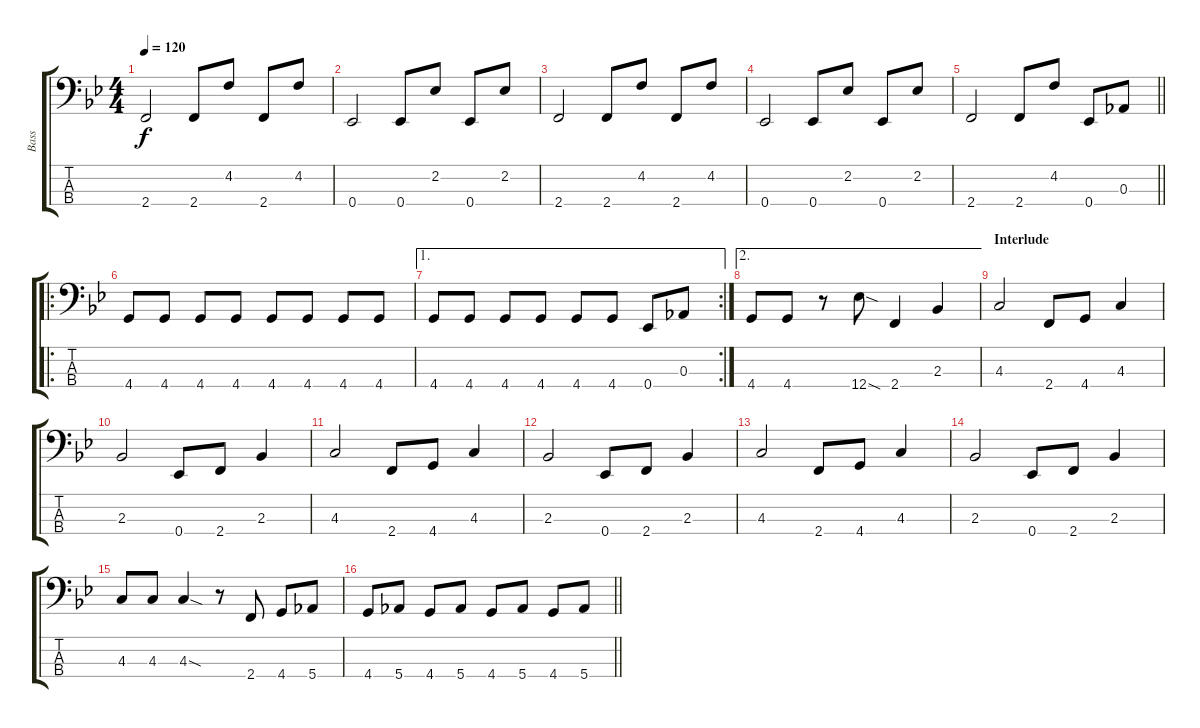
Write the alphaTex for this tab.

\track ("Bass" "Bass") {instrument electricbasspick}
\staff {score tabs}
\tuning (Gb2 Db2 Ab1 Eb1) {hide}
\ts (4 4)
\tempo 120
\clef f4
\ks bb
2.4.2{dy f} 2.4.8 4.2.8 2.4.8 4.2.8 |
0.4.2 0.4.8 2.2.8 0.4.8 2.2.8 |
2.4.2 2.4.8 4.2.8 2.4.8 4.2.8 |
0.4.2 0.4.8 2.2.8 0.4.8 2.2.8 |
\barLineRight lightlight
2.4.2 2.4.8 4.2.8 0.4.8 0.3.8 |
\ro
4.4.8 4.4.8 4.4.8 4.4.8 4.4.8 4.4.8 4.4.8 4.4.8 |
\ae 1
\rc 2
4.4.8 4.4.8 4.4.8 4.4.8 4.4.8 4.4.8 0.4.8 0.3.8 |
\ae 2
4.4.8 4.4.8 r.8 12.4{sod}.8 2.4.4 2.3.4 |
\section ("" "Interlude")
4.3.2 2.4.8 4.4.8 4.3.4 |
2.3.2 0.4.8 2.4.8 2.3.4 |
4.3.2 2.4.8 4.4.8 4.3.4 |
2.3.2 0.4.8 2.4.8 2.3.4 |
4.3.2 2.4.8 4.4.8 4.3.4 |
2.3.2 0.4.8 2.4.8 2.3.4 |
4.3.8 4.3.8 4.3{sod}.4 r.8 2.4.8 4.4.8 5.4.8 |
\barLineRight lightlight
4.4.8 5.4.8 4.4.8 5.4.8 4.4.8 5.4.8 4.4.8 5.4.8
